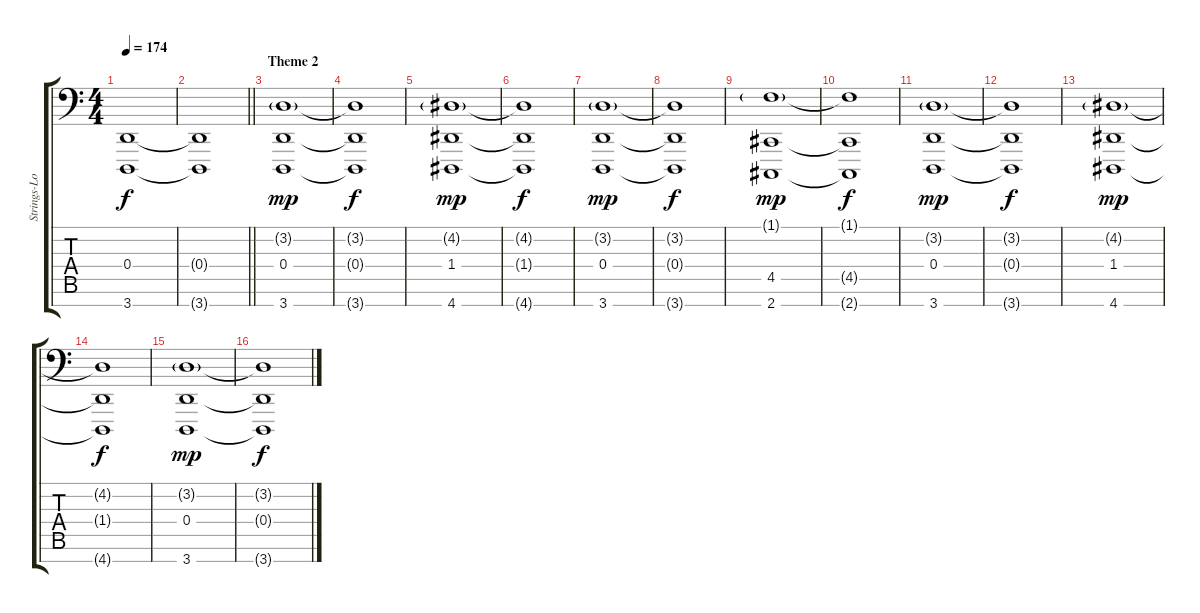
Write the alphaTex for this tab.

\track ("Strings-Low" "Strings-Lo") {instrument stringensemble1}
\staff {score tabs}
\tuning (E3 B2 G2 D2 A1 E1 B0) {hide}
\ts (4 4)
\tempo 174
\clef f4
\ks c
(0.4{t} 3.7{t}).1{dy f} |
\barLineRight lightlight
(0.4{t} 3.7{t}).1 |
\section ("" "Theme 2")
(3.2{g} 0.4 3.7).1{dy mp} |
(3.2{t} 0.4{t} 3.7{t}).1{dy f} |
(4.2{g} 1.4 4.7).1{dy mp} |
(4.2{t} 1.4{t} 4.7{t}).1{dy f} |
(3.2{g} 0.4 3.7).1{dy mp} |
(3.2{t} 0.4{t} 3.7{t}).1{dy f} |
(1.1{g} 4.5 2.7).1{dy mp} |
(1.1{t} 4.5{t} 2.7{t}).1{dy f} |
(3.2{g} 0.4 3.7).1{dy mp} |
(3.2{t} 0.4{t} 3.7{t}).1{dy f} |
(4.2{g} 1.4 4.7).1{dy mp} |
(4.2{t} 1.4{t} 4.7{t}).1{dy f} |
(3.2{g} 0.4 3.7).1{dy mp} |
(3.2{t} 0.4{t} 3.7{t}).1{dy f}
